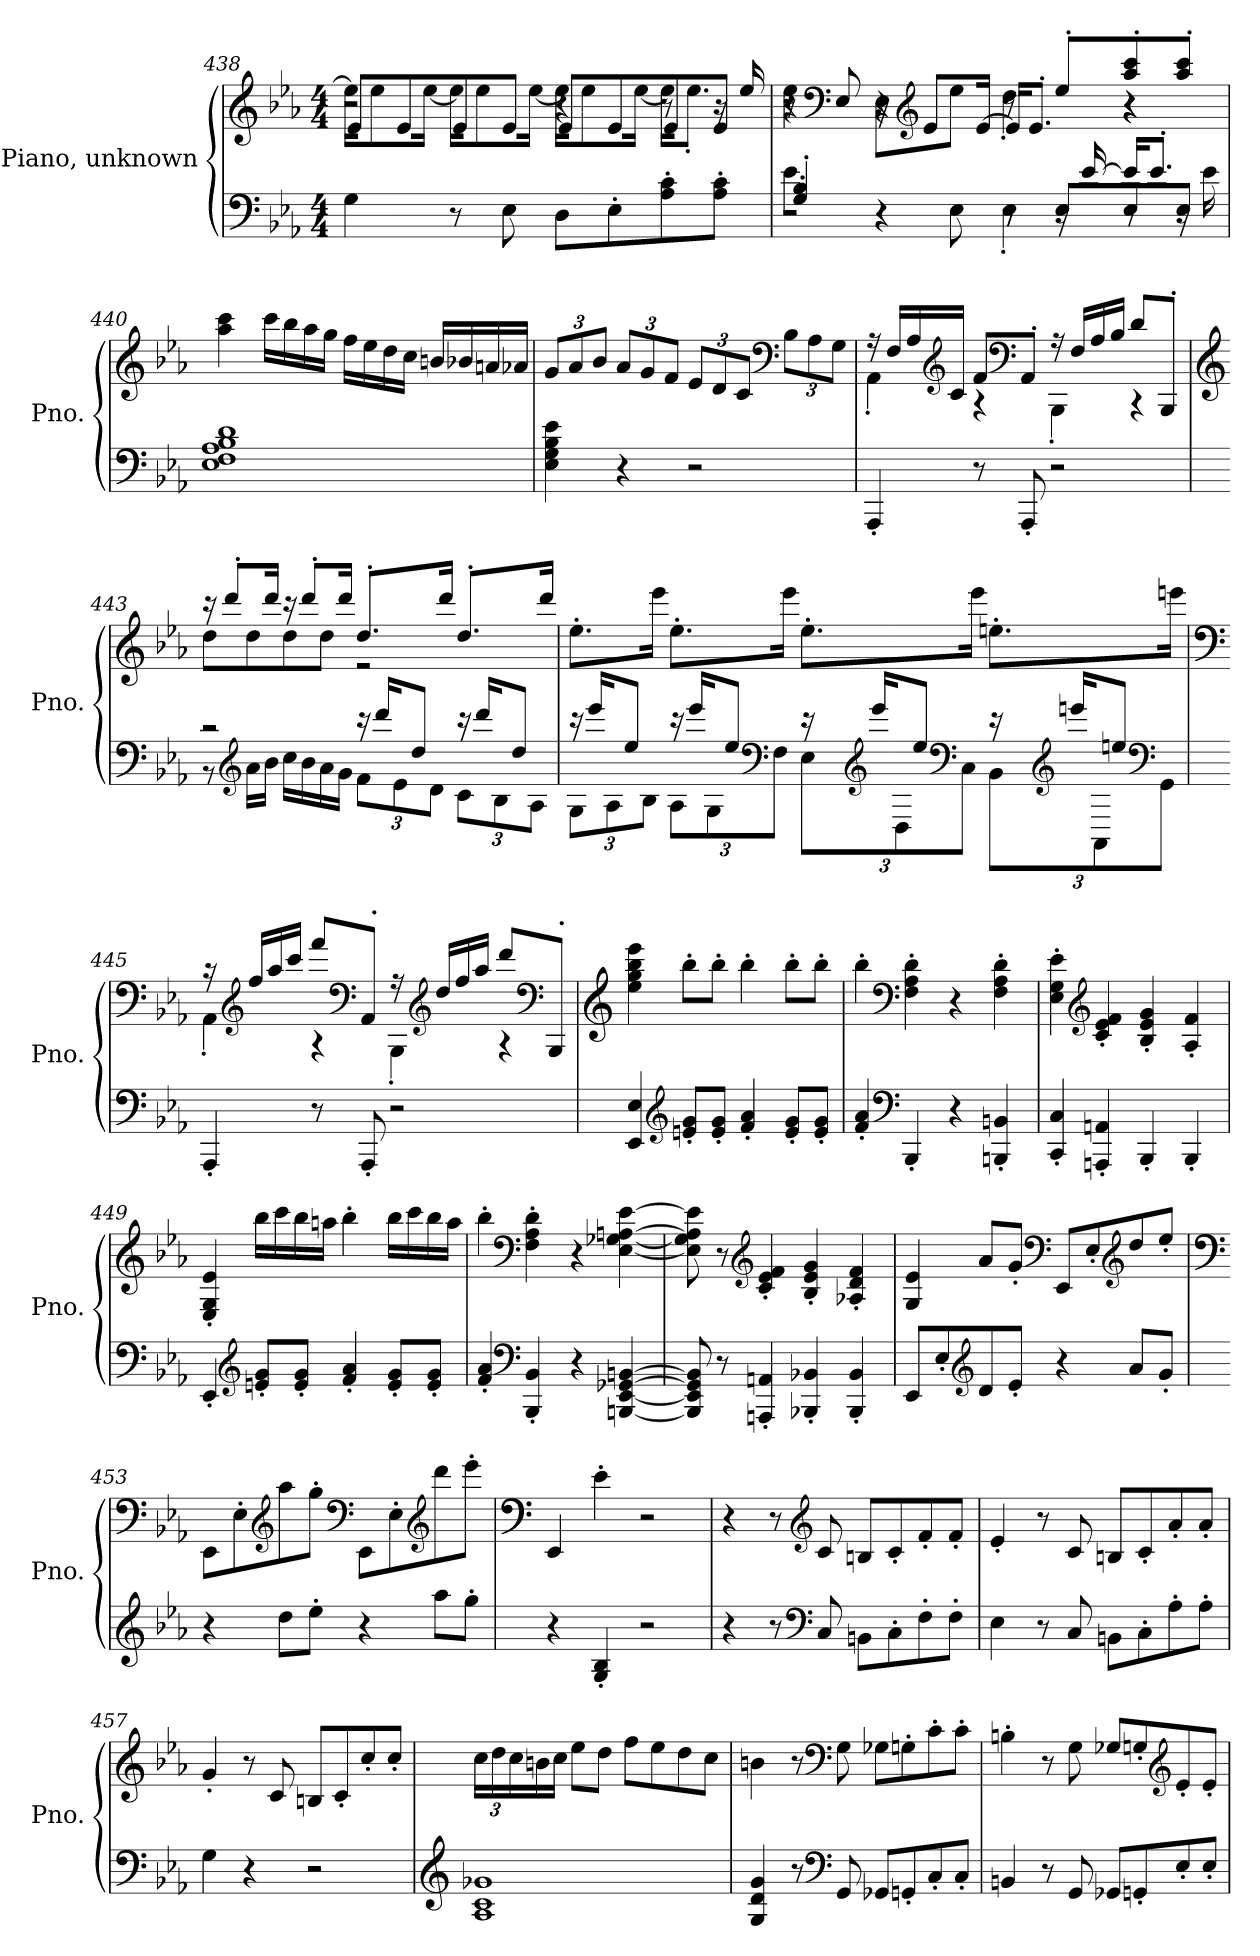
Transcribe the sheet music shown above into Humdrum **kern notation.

**kern	**kern
*part1	*part1
*staff2	*staff1
*I"Piano, unknown	*
*I'Pno.	*
!!LO:PB:g=z
*clefF4	*clefG2
*k[b-e-a-]	*k[b-e-a-]
*M4/4	*M4/4
=438	=438
*	*^
*	*	*^
4G\	2r	16ee-\KL]	8e-/L
.	.	8ee-\	.
.	.	.	8e-/
.	.	[16ee-\Jk	.
8r	.	16ee-\KL]	8e-/
.	.	8ee-\	.
8E-\	.	.	8e-/J
.	.	[16ee-\Jk	.
8D\L	4r	16ee-\KL]	8e-/L
.	.	8ee-\	.
8E-'\	.	.	8e-/
.	.	[16ee-\Jk	.
8A-\' 8c\'	8r	16ee-\KL]	8e-/
.	.	8.ee-'\J	.
8A-\' 8c\'J	16r	.	8e-/J
.	16ee-/	.	.
=439	=439	=439	=439
*^	*	*	*
*	*^	*	*	*
2r	4.e-\	4G/' 4B-/'	8r	4ee-\	4r
*	*	*	*clefF4	*	*
.	.	.	8E-/	.	.
.	.	4r	4r	8E-\L	16r
*	*	*	*clefG2	*	*
.	.	.	.	.	8e-/L
.	8E-\	.	.	8ee-\J	.
.	.	.	.	.	[16e-/Jk
8r	4E-'\	8r	8r	4dd'\	16e-/KL]
.	.	.	.	.	8.e-'/J
16r	.	8E-/L	8ee-'/L	.	.
[16e-/	.	.	.	.	.
16e-/KL]	8r	8E-/	8aa-/' 8ccc/'	4r	4r
8.e-'/J	.	.	.	.	.
.	16r	8E-/J	8aa-/' 8ccc/'J	.	.
.	16e-\	.	.	.	.
*v	*v	*v	*	*	*
*	*v	*v	*v
!!LO:LB:g=z
=440	=440
1E- 1F 1A- 1B- 1d	4aa-\ 4ccc\
.	16ccc\LL
.	16bb-\
.	16aa-\
.	16gg\JJ
.	16ff\LL
.	16ee-\
.	16dd\
.	16cc\JJ
.	16bn/LL
.	16b-X/
.	16an/
.	16a-X/JJ
=441	=441
*	*Xbrackettup
4E-\ 4G\ 4B-\ 4e-\	12g/L
.	12a-/
.	12b-/J
4r	12a-/L
.	12g/
.	12f/J
2r	12e-/L
.	12d/
.	12c/J
*	*clefF4
.	12B-\L
.	12A-\
.	12G\J
!!LO:LB:g=z
=442	=442
*	*^
4AAA-'/	16r	4AA-'\
.	16F/LL	.
.	16A-/	.
*	*clefG2	*
.	16c/JJ	.
8r	8f/L	4r
*	*clefF4	*
8AAA-'/	8AA-'/J	.
2r	16r	4BBB-'\
.	16F/LL	.
.	16A-/	.
.	16B-/JJ	.
.	8d/L	4r
.	8BBB-'/J	.
=443	=443	=443
*	*clefG2	*
*^	*	*
2r	8r	16r	8dd\L
.	.	8ddd'/L	.
*clefG2	*	*	*
.	16a-\LL	.	8dd\
.	16b-\JJ	16ddd/Jk	.
.	16cc\LL	16r	8dd\
.	16b-\	8ddd'/L	.
.	16a-\	.	8dd\J
.	16g\JJ	16ddd/Jk	.
*	*Xbrackettup	*	*
16r	12f\L	8.dd'/L	2r
16ddd/KL	.	.	.
.	12e-\	.	.
8dd/J	.	.	.
.	12d\J	.	.
.	.	16ddd/Jk	.
16r	12c\L	8.dd'/L	.
16ddd/KL	.	.	.
.	12B-\	.	.
8dd/J	.	.	.
.	12A-\J	.	.
.	.	16ddd/Jk	.
*	*	*v	*v
!!LO:LB:g=z
=444	=444	=444
16r	12G\L	8.ee-'\L
16eee-/KL	.	.
.	12A-\	.
8ee-/J	.	.
.	12B-\J	.
.	.	16eee-\Jk
16r	12A-\L	8.ee-'\L
16eee-/KL	.	.
.	12G\	.
8ee-/J	.	.
*clefF4	*	*
.	12F\J	.
.	.	16eee-\Jk
16r	12E-\L	8.ee-'\L
*clefG2	*	*
16eee-/KL	.	.
.	12D\	.
8ee-/J	.	.
*clefF4	*	*
.	12C\J	.
.	.	16eee-\Jk
16r	12BB-\L	8.een'\L
*clefG2	*	*
16eeen/KL	.	.
.	12AA-\	.
8een/J	.	.
*clefF4	*	*
.	12GG\J	.
.	.	16eeen\Jk
*v	*v	*
!!LO:LB:g=z
=445	=445
*	*clefF4
*	*^
4AAA-'/	16r	4AA-'\
*	*clefG2	*
.	16ff/LL	.
.	16aa-/	.
.	16ccc/JJ	.
8r	8fff/L	4r
*	*clefF4	*
8AAA-'/	8AA-'/J	.
2r	16r	4BBB-'\
*	*clefG2	*
.	16dd/LL	.
.	16ff/	.
.	16aa-/JJ	.
.	8ddd/L	4r
*	*clefF4	*
.	8BBB-'/J	.
*	*v	*v
=446	=446
*	*clefG2
4EE-/ 4E-/	4ee-\ 4gg\ 4bb-\ 4eee-\
*clefG2	*
8en/' 8g/'L	8bb-'\L
8e/' 8g/'J	8bb-'\J
4f/' 4a-/'	4bb-'\
8e/' 8g/'L	8bb-'\L
8e/' 8g/'J	8bb-'\J
=447	=447
4f/' 4a-/'	4bb-'\
*clefF4	*clefF4
4BBB-'/	4F\' 4A-\' 4d\'
4r	4r
4BBBn/' 4BBn/'	4F\' 4A-\' 4d\'
!!LO:LB:g=z
=448	=448
4CC/' 4C/'	4E-\' 4G\' 4e-\'
*	*clefG2
4AAAn/' 4AAn/'	4c/' 4e-/' 4f/'
4BBB-'/	4B-/' 4e-/' 4g/'
4BBB-'/	4A-/' 4f/'
=449	=449
4EE-'/	4E-/' 4G/' 4e-/'
*clefG2	*
8en/' 8g/'L	16bb-\LL
.	16ccc\
8e/' 8g/'J	16bb-\
.	16aan\JJ
4f/' 4a-/'	4bb-'\
8e/' 8g/'L	16bb-\LL
.	16ccc\
8e/' 8g/'J	16bb-\
.	16aa\JJ
=450	=450
4f/' 4a-/'	4bb-'\
*clefF4	*clefF4
4BBB-/' 4BB-/'	4F\' 4A-\' 4d\'
4r	4r
[4BBBn/ [4EE-/ [4GG-X/ [4BBn/	[4E-\ [4G-X\ [4An\ [4e-\
=451	=451
8BBB/] 8EE-/] 8GG-/] 8BB/]	8E-\] 8G-\] 8A\] 8e-\]
8r	8r
*	*clefG2
4AAAn/' 4AAn/'	4c/' 4e-/' 4f/'
4BBB-X/' 4BB-X/'	4B-/' 4e-/' 4g/'
4BBB-/' 4BB-/'	4A-X/' 4d/' 4f/'
!!LO:PB:g=z
=452	=452
8EE-/L	4G/ 4e-/
8E-'/	.
*clefG2	*
8d/	8a-/L
8e-'/J	8g'/J
*	*clefF4
4r	8EE-/L
.	8E-'/
*	*clefG2
8a-/L	8dd/
8g'/J	8ee-'/J
=453	=453
*	*clefF4
4r	8EE-\L
.	8E-'\
*	*clefG2
8dd\L	8aa-\
8ee-'\J	8gg'\J
*	*clefF4
4r	8EE-\L
.	8E-'\
*	*clefG2
8aa-\L	8ddd\
8gg'\J	8eee-'\J
=454	=454
*	*clefF4
4r	4EE-/
4G/' 4B-/'	4e-'\
2r	2r
!!LO:LB:g=z
=455	=455
4r	4r
8r	8r
*clefF4	*clefG2
8C/	8c/
8BBn\L	8Bn/L
8C'\	8c'/
8F'\	8f'/
8F'\J	8f'/J
=456	=456
4E-\	4e-'/
8r	8r
8C/	8c/
8BBn\L	8Bn/L
8C'\	8c'/
8A-'\	8a-'/
8A-'\J	8a-'/J
=457	=457
4G\	4g'/
4r	8r
.	8c/
2r	8Bn/L
.	8c'/
.	8cc'/
.	8cc'/J
=458	=458
*clefG2	*
1A- 1c 1g-X	24cc\LL
.	24dd\
.	24cc\
.	16bn\
.	16cc\JJ
.	8ee-\L
.	8dd\J
.	8ff\L
.	8ee-\
.	8dd\
.	8cc\J
!!LO:LB:g=z
=459	=459
4G/ 4d/ 4g/	4bn\
8r	8r
*clefF4	*clefF4
8GG/	8G\
8GG-X/L	8G-X\L
8GGn'/	8Gn'\
8C'/	8c'\
8C'/J	8c'\J
=460	=460
4BBn/	4Bn'\
8r	8r
8GG/	8G\
8GG-X/L	8G-X/L
8GGn'/	8Gn'/
*	*clefG2
8E-'/	8e-'/
8E-'/J	8e-'/J
=	=
*-	*-
